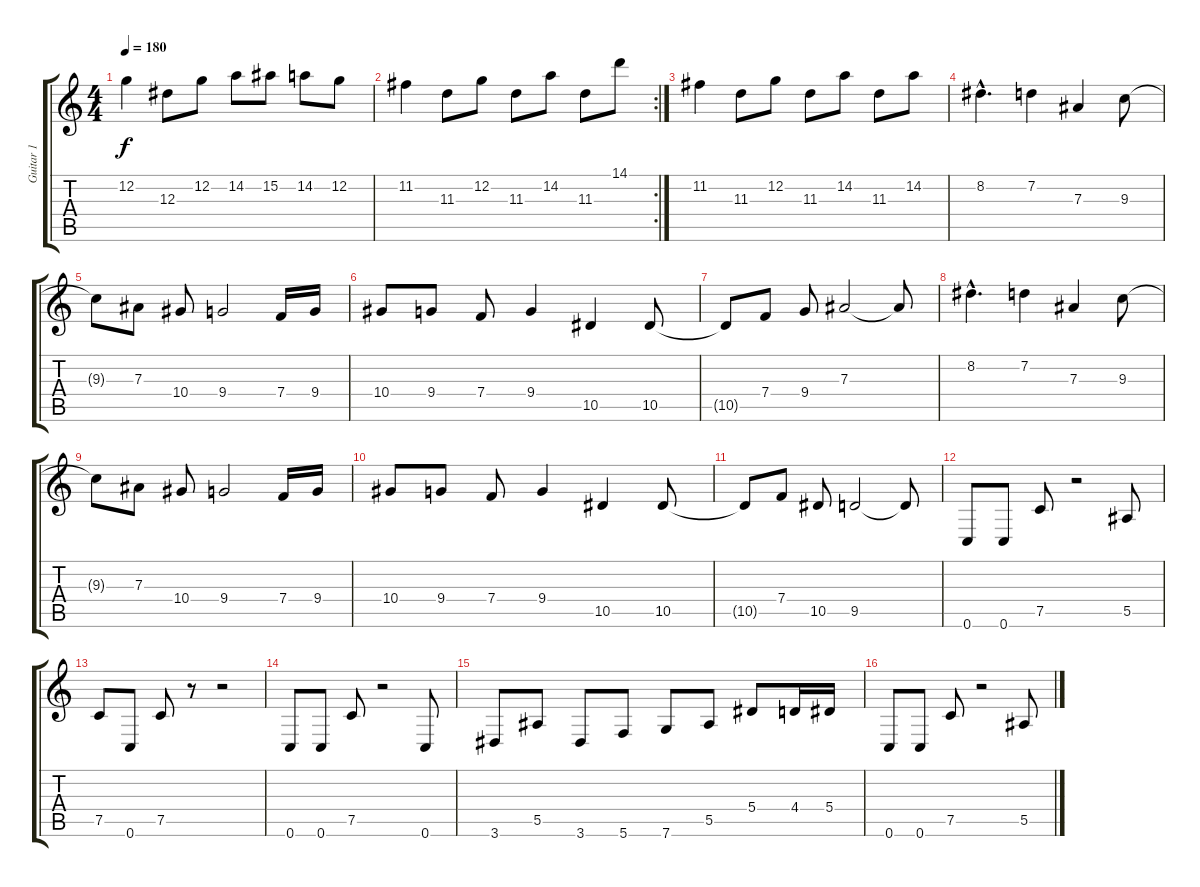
\track ("Guitar 1" "Guitar 1") {instrument overdrivenguitar}
\staff {score tabs}
\tuning (C4 G3 Eb3 Bb2 F2 C2) {hide}
\ts (4 4)
\tempo 180
\clef g2
\ks c
12.2.4{dy f} 12.3.8 12.2.8 14.2.8 15.2.8 14.2.8 12.2.8 |
\rc 2
11.2.4 11.3.8 12.2.8 11.3.8 14.2.8 11.3.8 14.1.8 |
11.2.4 11.3.8 12.2.8 11.3.8 14.2.8 11.3.8 14.2.8 |
8.2{hac}.4{d} 7.2.4 7.3.4 9.3.8 |
9.3{t}.8 7.3.8 10.4.8 9.4.2 7.4.16 9.4.16 |
10.4.8 9.4.8 7.4.8 9.4.4 10.5.4 10.5.8 |
10.5{t}.8 7.4.8 9.4.8 7.3.2 7.3{t}.8 |
8.2{hac}.4{d} 7.2.4 7.3.4 9.3.8 |
9.3{t}.8 7.3.8 10.4.8 9.4.2 7.4.16 9.4.16 |
10.4.8 9.4.8 7.4.8 9.4.4 10.5.4 10.5.8 |
10.5{t}.8 7.4.8 10.5.8 9.5.2 9.5{t}.8 |
0.6.8 0.6.8 7.5.8 r.2 5.5.8 |
7.5.8 0.6.8 7.5.8 r.8 r.2 |
0.6.8 0.6.8 7.5.8 r.2 0.6.8 |
3.6.8 5.5.8 3.6.8 5.6.8 7.6.8 5.5.8 5.4.8 4.4.16 5.4.16 |
0.6.8 0.6.8 7.5.8 r.2 5.5.8
